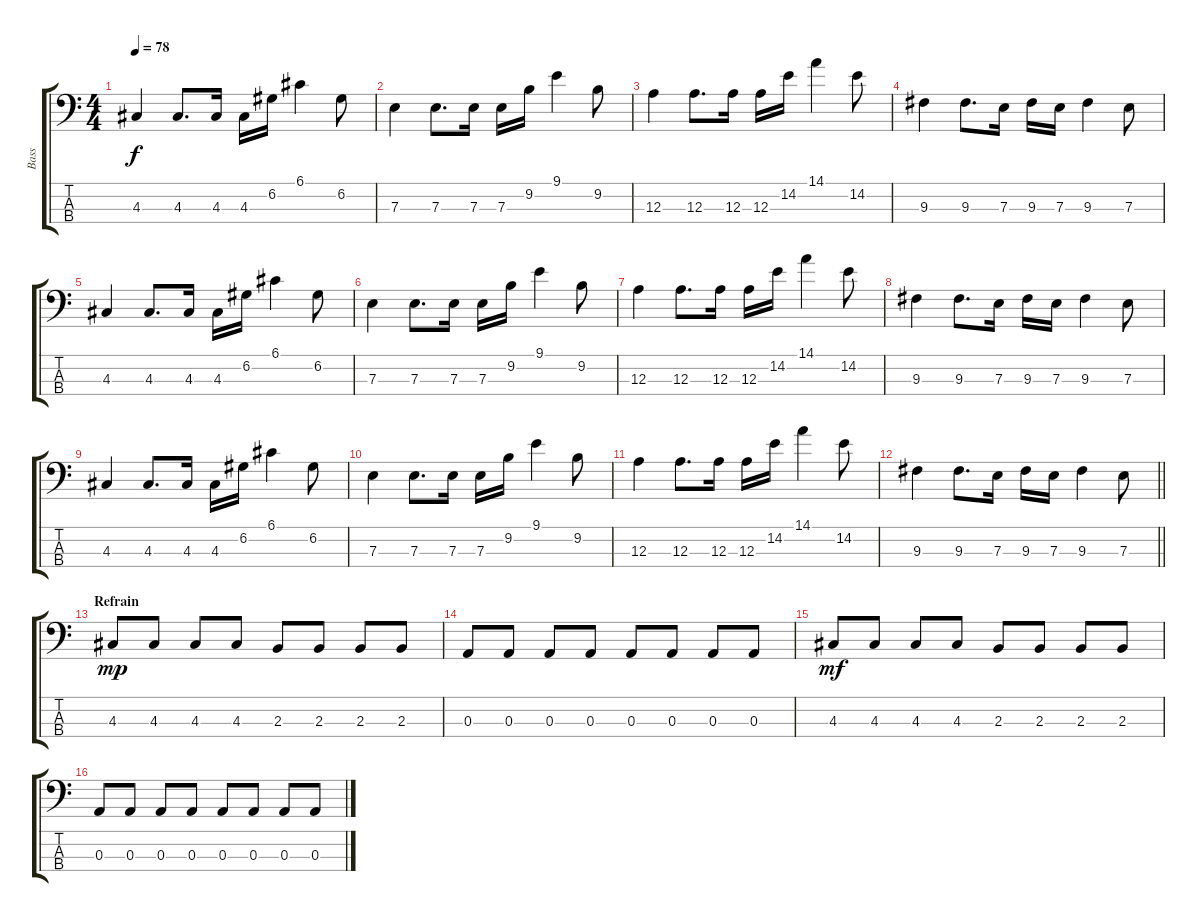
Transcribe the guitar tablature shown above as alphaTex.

\track ("Bass" "Bass") {instrument electricbassfinger}
\staff {score tabs}
\tuning (G2 D2 A1 E1) {hide}
\ts (4 4)
\tempo 78
\clef f4
\ks c
4.3.4{dy f} 4.3.8{d} 4.3.16 4.3.16 6.2.16 6.1.4 6.2.8 |
7.3.4 7.3.8{d} 7.3.16 7.3.16 9.2.16 9.1.4 9.2.8 |
12.3.4 12.3.8{d} 12.3.16 12.3.16 14.2.16 14.1.4 14.2.8 |
9.3.4 9.3.8{d} 7.3.16 9.3.16 7.3.16 9.3.4 7.3.8 |
4.3.4 4.3.8{d} 4.3.16 4.3.16 6.2.16 6.1.4 6.2.8 |
7.3.4 7.3.8{d} 7.3.16 7.3.16 9.2.16 9.1.4 9.2.8 |
12.3.4 12.3.8{d} 12.3.16 12.3.16 14.2.16 14.1.4 14.2.8 |
9.3.4 9.3.8{d} 7.3.16 9.3.16 7.3.16 9.3.4 7.3.8 |
4.3.4 4.3.8{d} 4.3.16 4.3.16 6.2.16 6.1.4 6.2.8 |
7.3.4 7.3.8{d} 7.3.16 7.3.16 9.2.16 9.1.4 9.2.8 |
12.3.4 12.3.8{d} 12.3.16 12.3.16 14.2.16 14.1.4 14.2.8 |
\barLineRight lightlight
9.3.4 9.3.8{d} 7.3.16 9.3.16 7.3.16 9.3.4 7.3.8 |
\section ("" "Refrain")
4.3.8{dy mp} 4.3.8 4.3.8 4.3.8 2.3.8 2.3.8 2.3.8 2.3.8 |
0.3.8 0.3.8 0.3.8 0.3.8 0.3.8 0.3.8 0.3.8 0.3.8 |
4.3.8{dy mf} 4.3.8 4.3.8 4.3.8 2.3.8 2.3.8 2.3.8 2.3.8 |
0.3.8 0.3.8 0.3.8 0.3.8 0.3.8 0.3.8 0.3.8 0.3.8
